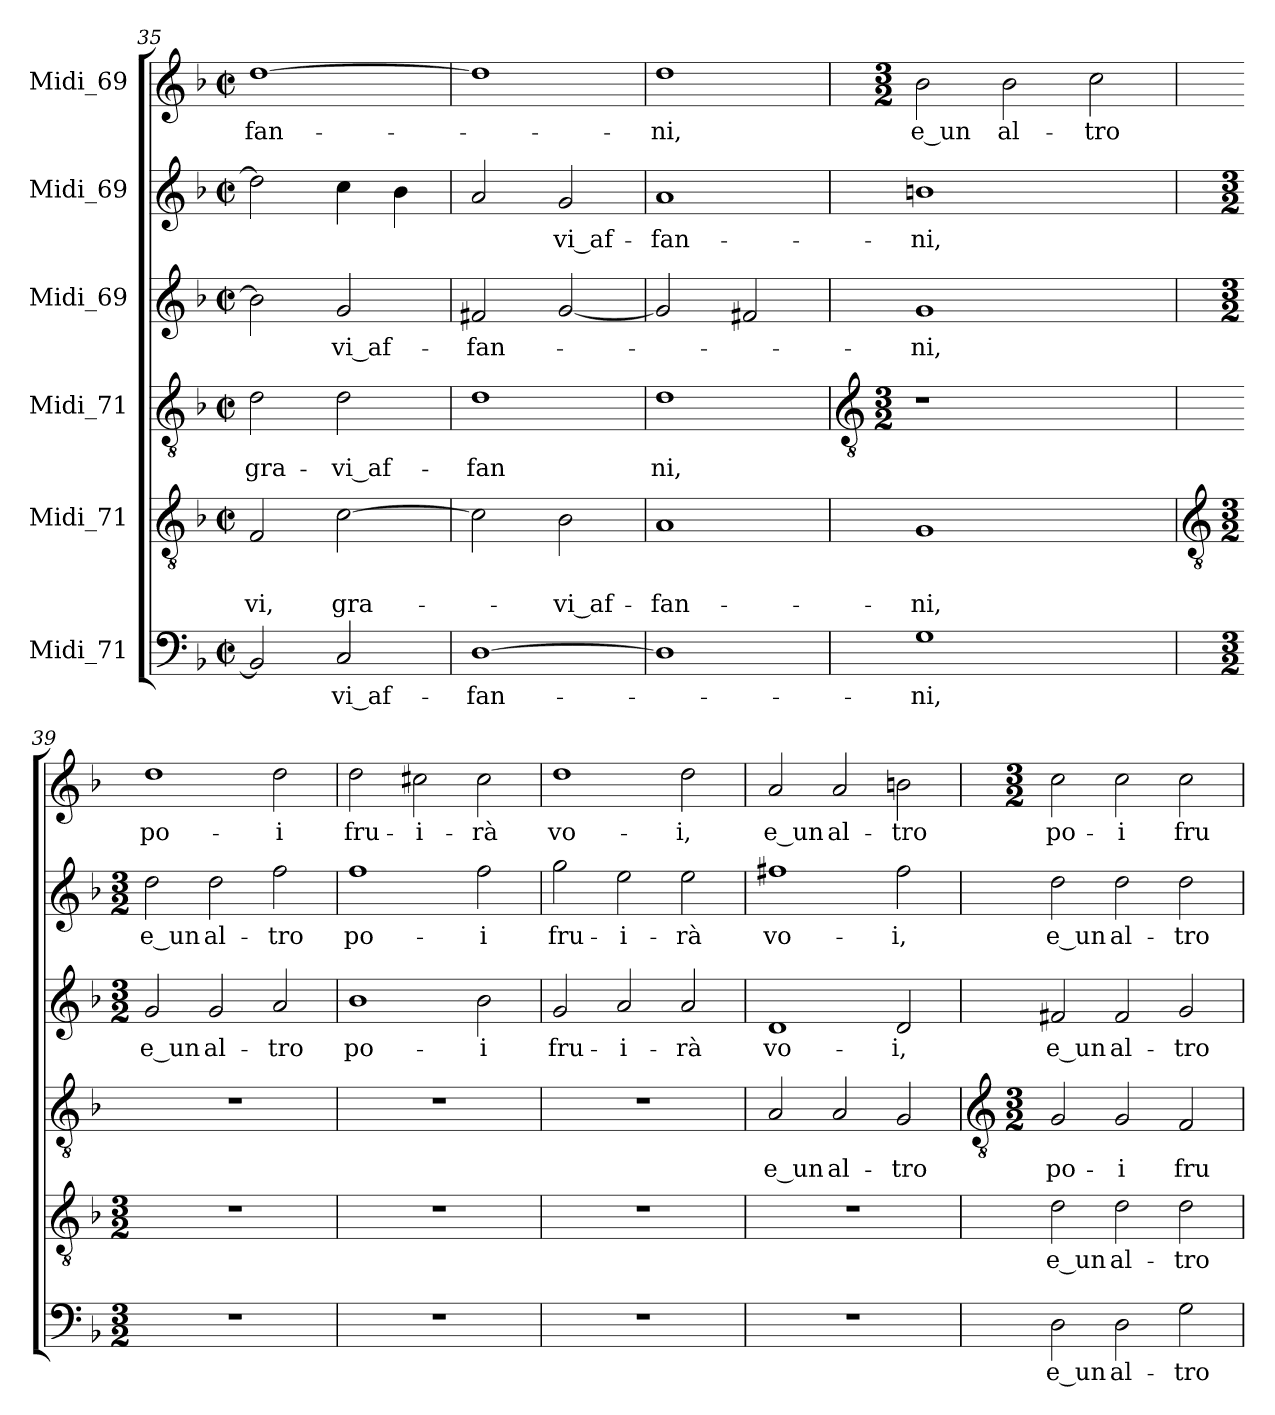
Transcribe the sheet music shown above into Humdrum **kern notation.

**kern	**text	**kern	**text	**text	**kern	**text	**kern	**text	**kern	**text	**kern	**text
*part6	*part6	*part5	*part5	*part5	*part4	*part4	*part3	*part3	*part2	*part2	*part1	*part1
*staff6	*staff6	*staff5	*staff5	*staff5	*staff4	*staff4	*staff3	*staff3	*staff2	*staff2	*staff1	*staff1
*I"Midi_71	*	*I"Midi_71	*	*	*I"Midi_71	*	*I"Midi_69	*	*I"Midi_69	*	*I"Midi_69	*
*clefF4	*	*clefGv2	*	*	*clefGv2	*	*clefG2	*	*clefG2	*	*clefG2	*
*k[b-]	*	*k[b-]	*	*	*k[b-]	*	*k[b-]	*	*k[b-]	*	*k[b-]	*
*F:	*	*F:	*	*	*F:	*	*F:	*	*F:	*	*F:	*
*M2/2	*	*M2/2	*	*	*M2/2	*	*M2/2	*	*M2/2	*	*M2/2	*
*met(c|)	*	*met(c|)	*	*	*met(c|)	*	*met(c|)	*	*met(c|)	*	*met(c|)	*
=35	=35	=35	=35	=35	=35	=35	=35	=35	=35	=35	=35	=35
!	!	!	!	!LO:LY:b	!	!LO:LY:b	!	!	!	!	!	!LO:LY:b
2BB-]	.	2F	.	-vi,	2d	gra-	2b-]	.	2dd]	.	[1dd	-fan-
!	!LO:LY:b	!	!	!LO:LY:b	!	!LO:LY:b	!	!LO:LY:b	!	!	!	!
2C	-vi_af-	[2c	.	gra-	2d	-vi_af-	2g	-vi_af-	4cc	.	.	.
.	.	.	.	.	.	.	.	.	4b-	.	.	.
=36	=36	=36	=36	=36	=36	=36	=36	=36	=36	=36	=36	=36
!	!LO:LY:b	!	!	!	!	!LO:LY:b	!	!LO:LY:b	!	!	!	!
[1D	-fan-	2c]	.	.	1d	-fan	2f#X	-fan-	2a	.	1dd]	.
!	!	!	!	!LO:LY:b	!	!	!	!	!	!LO:LY:b	!	!
.	.	2B-	.	-vi_af-	.	.	[2g	.	2g	-vi_af-	.	.
=37	=37	=37	=37	=37	=37	=37	=37	=37	=37	=37	=37	=37
!	!	!	!	!LO:LY:b	!	!LO:LY:b	!	!	!	!LO:LY:b	!	!LO:LY:b
1D]	.	1A	.	-fan-	1d	ni,	2g]	.	1a	-fan-	1dd	-ni,
.	.	.	.	.	.	.	2f#	.	.	.	.	.
!!LO:LB:g=z
=38	=38	=38	=38	=38	=38	=38	=38	=38	=38	=38	=38	=38
*	*	*	*	*	*clefGv2	*	*	*	*	*	*	*
*	*	*	*	*	*M3/2	*	*	*	*	*	*M3/2	*
!	!LO:LY:b	!	!	!LO:LY:b	!LO:N:vis=1	!	!	!LO:LY:b	!	!LO:LY:b	!	!LO:LY:b
1G	-ni,	1G	.	-ni,	1.r	.	1g	-ni,	1bn	-ni,	2b-	e_un
!	!	!	!	!	!	!	!	!	!	!	!	!LO:LY:b
.	.	.	.	.	.	.	.	.	.	.	2b-	al-
!	!	!	!	!	!	!	!	!	!	!	!	!LO:LY:b
2ryy	.	2ryy	.	.	.	.	2ryy	.	2ryy	.	2cc	-tro
!!LO:LB:g=z
=39	=39	=39	=39	=39	=39	=39	=39	=39	=39	=39	=39	=39
*	*	*clefGv2	*	*	*	*	*	*	*	*	*	*
*M3/2	*	*M3/2	*	*	*	*	*M3/2	*	*M3/2	*	*	*
!LO:N:vis=1	!	!LO:N:vis=1	!	!	!LO:N:vis=1	!	!	!LO:LY:b	!	!LO:LY:b	!	!LO:LY:b
1.r	.	1.r	.	.	1.r	.	2g	e_un	2dd	e_un	1dd	po-
!	!	!	!	!	!	!	!	!LO:LY:b	!	!LO:LY:b	!	!
.	.	.	.	.	.	.	2g	al-	2dd	al-	.	.
!	!	!	!	!	!	!	!	!LO:LY:b	!	!LO:LY:b	!	!LO:LY:b
.	.	.	.	.	.	.	2a	-tro	2ff	-tro	2dd	-i
=40	=40	=40	=40	=40	=40	=40	=40	=40	=40	=40	=40	=40
!LO:N:vis=1	!	!LO:N:vis=1	!	!	!LO:N:vis=1	!	!	!LO:LY:b	!	!LO:LY:b	!	!LO:LY:b
1.r	.	1.r	.	.	1.r	.	1b-	po-	1ff	po-	2dd	fru-
!	!	!	!	!	!	!	!	!	!	!	!	!LO:LY:b
.	.	.	.	.	.	.	.	.	.	.	2cc#X	-i-
!	!	!	!	!	!	!	!	!LO:LY:b	!	!LO:LY:b	!	!LO:LY:b
.	.	.	.	.	.	.	2b-	-i	2ff	-i	2cc#	-rà
=41	=41	=41	=41	=41	=41	=41	=41	=41	=41	=41	=41	=41
!LO:N:vis=1	!	!LO:N:vis=1	!	!	!LO:N:vis=1	!	!	!LO:LY:b	!	!LO:LY:b	!	!LO:LY:b
1.r	.	1.r	.	.	1.r	.	2g	fru-	2gg	fru-	1dd	vo-
!	!	!	!	!	!	!	!	!LO:LY:b	!	!LO:LY:b	!	!
.	.	.	.	.	.	.	2a	-i-	2ee	-i-	.	.
!	!	!	!	!	!	!	!	!LO:LY:b	!	!LO:LY:b	!	!LO:LY:b
.	.	.	.	.	.	.	2a	-rà	2ee	-rà	2dd	-i,
=42	=42	=42	=42	=42	=42	=42	=42	=42	=42	=42	=42	=42
!LO:N:vis=1	!	!LO:N:vis=1	!	!	!	!LO:LY:b	!	!LO:LY:b	!	!LO:LY:b	!	!LO:LY:b
1.r	.	1.r	.	.	2A	e_un	1d	vo-	1ff#X	vo-	2a	e_un
!	!	!	!	!	!	!LO:LY:b	!	!	!	!	!	!LO:LY:b
.	.	.	.	.	2A	al-	.	.	.	.	2a	al-
!	!	!	!	!	!	!LO:LY:b	!	!LO:LY:b	!	!LO:LY:b	!	!LO:LY:b
.	.	.	.	.	2G	-tro	2d	-i,	2ff#	-i,	2bn	-tro
!!LO:LB:g=z
=43	=43	=43	=43	=43	=43	=43	=43	=43	=43	=43	=43	=43
*	*	*	*	*	*clefGv2	*	*	*	*	*	*	*
*	*	*	*	*	*M3/2	*	*	*	*	*	*M3/2	*
!	!LO:LY:b	!	!LO:LY:b	!	!	!LO:LY:b	!	!LO:LY:b	!	!LO:LY:b	!	!LO:LY:b
2D	e_un	2d	e_un	.	2G	po-	2f#X	e_un	2dd	e_un	2cc	po-
!	!LO:LY:b	!	!LO:LY:b	!	!	!LO:LY:b	!	!LO:LY:b	!	!LO:LY:b	!	!LO:LY:b
2D	al-	2d	al-	.	2G	-i	2f#	al-	2dd	al-	2cc	-i
!	!LO:LY:b	!	!LO:LY:b	!	!	!LO:LY:b	!	!LO:LY:b	!	!LO:LY:b	!	!LO:LY:b
2G	-tro	2d	-tro	.	2F	fru-	2g	-tro	2dd	-tro	2cc	fru-
=	=	=	=	=	=	=	=	=	=	=	=	=
*-	*-	*-	*-	*-	*-	*-	*-	*-	*-	*-	*-	*-
